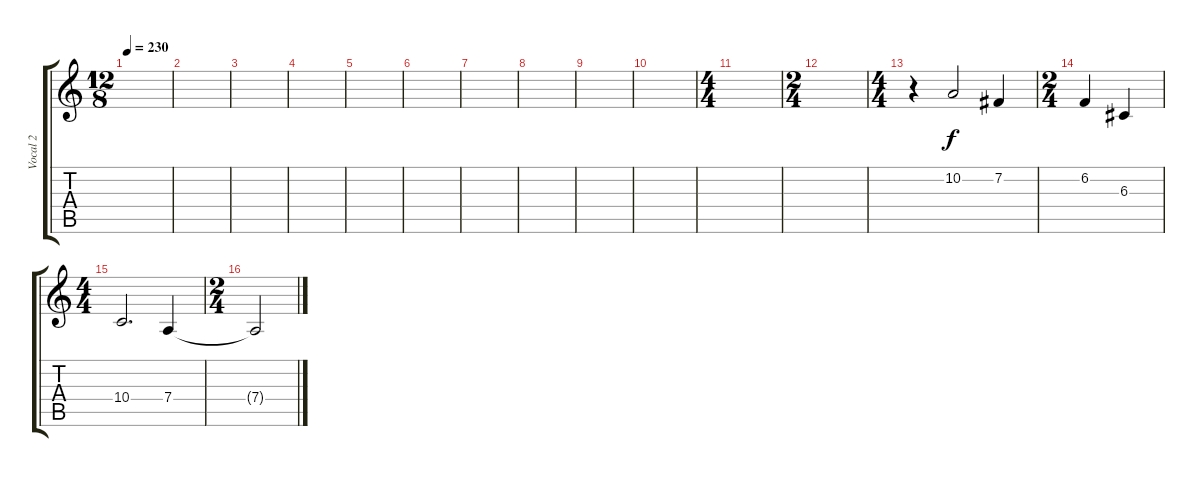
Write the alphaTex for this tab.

\track ("Vocal 2" "Vocal 2") {instrument lead6voice}
\staff {score tabs}
\tuning (E4 B3 G3 D3 A2 E2) {hide}
\ts (12 8)
\tempo 230
\clef g2
\ks c
|
|
|
|
|
|
|
|
|
|
\ts (4 4)
|
\ts (2 4)
|
\ts (4 4)
r.4 10.2.2 7.2.4 |
\ts (2 4)
6.2.4 6.3.4 |
\ts (4 4)
10.4.2{d} 7.4.4 |
\ts (2 4)
7.4{t}.2
